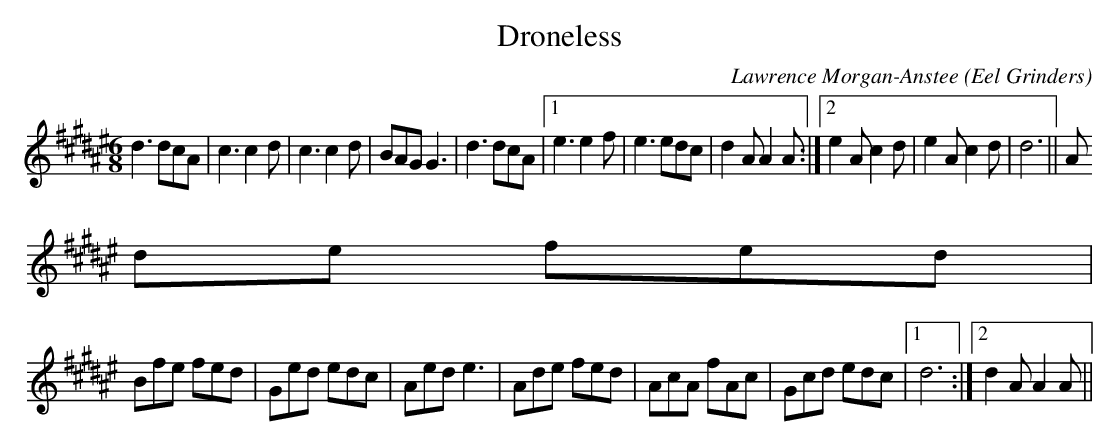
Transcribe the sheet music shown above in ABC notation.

X:1
T:Droneless
M:6/8
L:1/8
C:Lawrence Morgan-Anstee (Eel Grinders)
K:D#m% transposed from Dm
d3dcA|c3c2d|c3c2d|BAGG3|d3dcA|1e3e2f|e3edc|d2AA2A:|2e2Ac2d|e2Ac2d|d6||A
de fed|
Bfe fed|Ged edc|Aed e3|Ade fed|AcA fAc|Gcd edc|1d6:|2d2AA2A||
